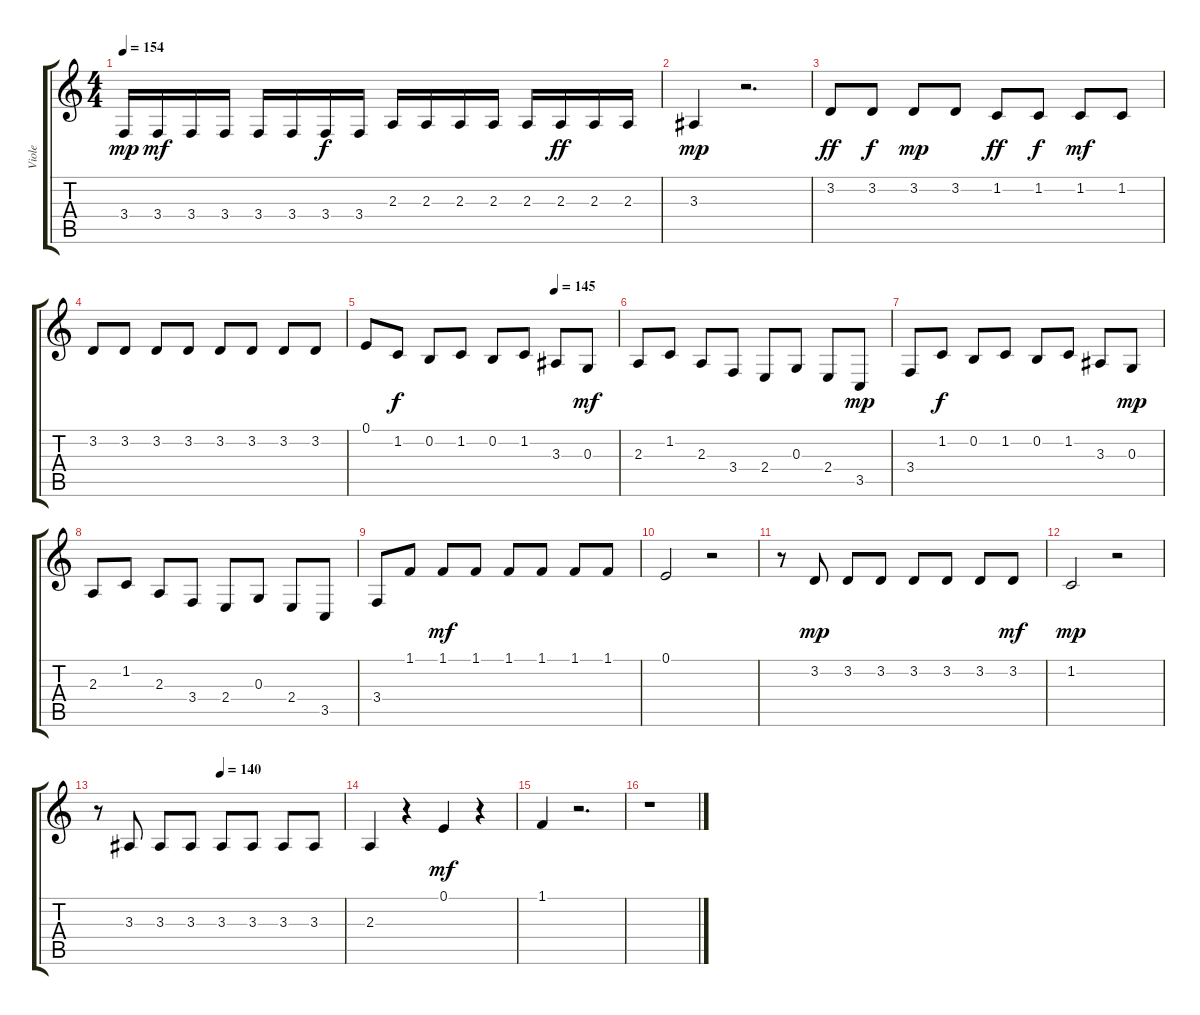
\track ("Viole" "Viole") {instrument viola}
\staff {score tabs}
\tuning (E4 B3 G3 D3 A2 E2) {hide}
\ts (4 4)
\tempo 154
\clef g2
\ks c
3.4.16{dy mp} 3.4.16{dy mf} 3.4.16 3.4.16 3.4.16 3.4.16 3.4.16{dy f} 3.4.16 2.3.16 2.3.16 2.3.16 2.3.16 2.3.16 2.3.16{dy ff} 2.3.16 2.3.16 |
3.3.4{dy mp} r.2{d} |
3.2.8{dy ff} 3.2.8{dy f} 3.2.8{dy mp} 3.2.8 1.2.8{dy ff} 1.2.8{dy f} 1.2.8{dy mf} 1.2.8 |
3.2.8 3.2.8 3.2.8 3.2.8 3.2.8 3.2.8 3.2.8 3.2.8 |
\tempo (145 0.75)
0.1.8 1.2.8{dy f} 0.2.8 1.2.8 0.2.8 1.2.8 3.3.8 0.3.8{dy mf} |
2.3.8 1.2.8 2.3.8 3.4.8 2.4.8 0.3.8 2.4.8 3.5.8{dy mp} |
3.4.8 1.2.8{dy f} 0.2.8 1.2.8 0.2.8 1.2.8 3.3.8 0.3.8{dy mp} |
2.3.8 1.2.8 2.3.8 3.4.8 2.4.8 0.3.8 2.4.8 3.5.8 |
3.4.8 1.1.8 1.1.8{dy mf} 1.1.8 1.1.8 1.1.8 1.1.8 1.1.8 |
0.1.2 r.2 |
r.8 3.2.8{dy mp} 3.2.8 3.2.8 3.2.8 3.2.8 3.2.8 3.2.8{dy mf} |
1.2.2{dy mp} r.2 |
\tempo (140 0.5)
r.8 3.3.8 3.3.8 3.3.8 3.3.8 3.3.8 3.3.8 3.3.8 |
2.3.4 r.4 0.1.4{dy mf} r.4 |
1.1.4 r.2{d} |
r.1
